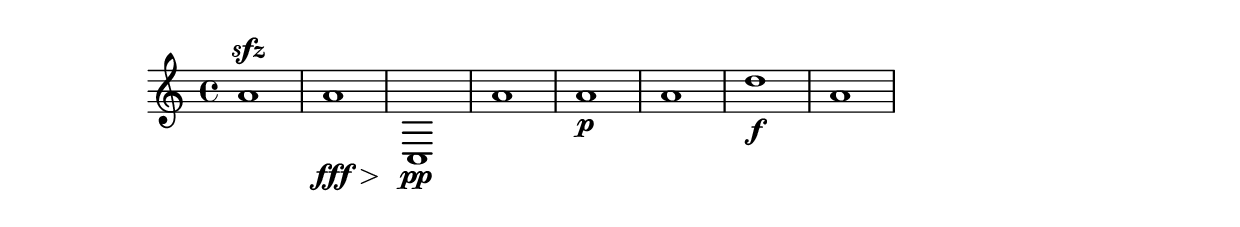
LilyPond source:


\version "1.9.8"
\header{
texidoc=" Dynamics appear below or above the staff.  If multiple
dynamics are linked with (de)crescendi, they should be on the same
line. Isolated dynamics may be forced up or down.
 "
}



\score{
\notes\relative c''{
a1^\sfz
a1\fff\> c,,\!\pp a'' a\p

% We need this to test if we get two Dynamic line spanners
a

% because do_removal_processing ()
% doesn't seem to post_process elements
d\f

a

}
\paper{
}
\midi{
\tempo 1 = 60
}
}

